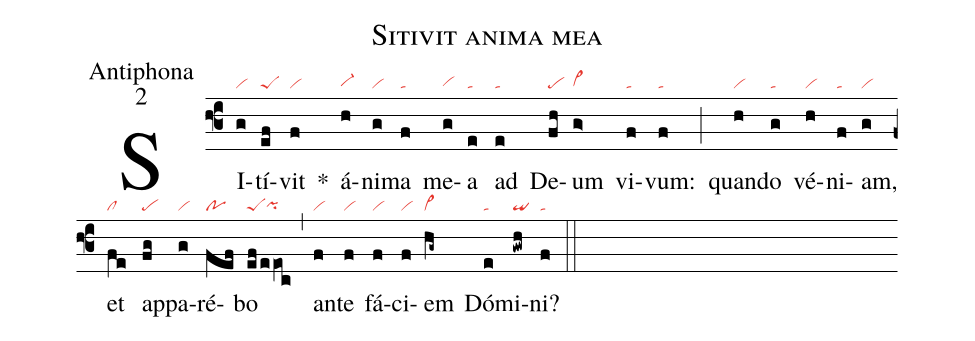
name: Sitivit anima mea;
office-part: Antiphona;
mode: 2;
nabc-lines: 1;
%%
(f3)
SI(g|vi)tí(ef|peS)vit(f|vi) *()
á(h|vi-hg)ni(g|vi)ma(f|ta) me(g|vihg)a(e|ta) ad(e|ta) De(fh|pe)um(g>|vi>hg) vi(f|ta)vum:(f|ta) (;)
quan(h|vi)do(g|ta) vé(h|vi)ni(f|ta)am,(g|vi) et(fe|cl) ap(fg|pe)pa(g|vi)ré(fef|po)bo(ef/e/eOc|peSpihg) (,)
an(f|vi)te(f|vi) fá(f|vi)ci(f|vi)em(hg~|vi>) Dó(e|ta)mi(gwh|qi)ni?(f|ta) (::)
